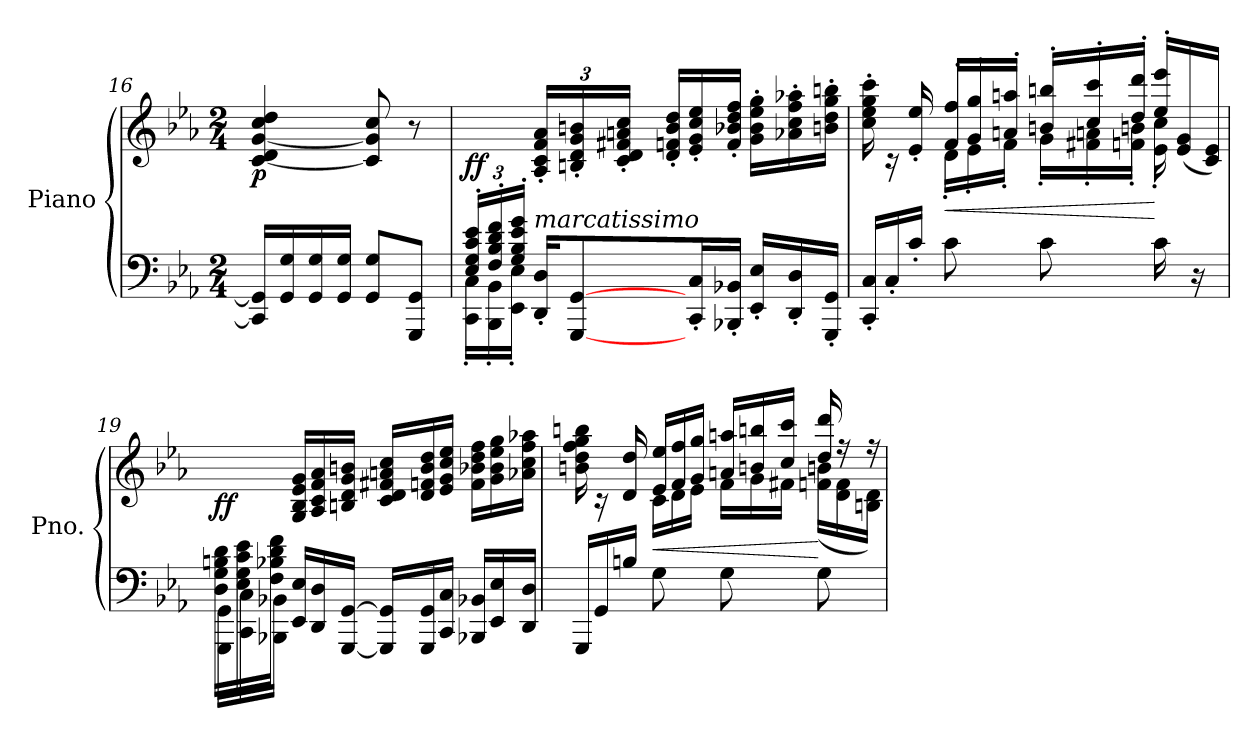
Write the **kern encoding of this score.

**kern	**kern	**dynam
*part1	*part1	*part1
*staff2	*staff1	*staff1/2
*I"Piano	*	*
*I'Pno.	*	*
*clefF4	*clefG2	*
*k[b-e-a-]	*k[b-e-a-]	*
*M2/4	*M2/4	*
=16	=16	=16
!	!	!LO:DY:b
16CC/] 16GG/]LL	[4c/ 4d/ [4g/ 4cc/ 4dd/	p
16GG/ 16G/	.	.
16GG/ 16G/	.	.
16GG/ 16G/JJ	.	.
8GG/ 8G/L	8c/] 8g/] 8cc/	.
8GGG/ 8GG/J	8r	.
=17	=17	=17
*^	*	*
*Xbrackettup	*Xtuplet	*	*
!	!	!	!LO:DY:b
24E-/' 24G/' 24c/' 24e-/'LL	24CC\' 24C\'LL	8ryy	ff
24F/' 24B-/' 24d/' 24f/'	24BBB-\' 24BB-\'	.	.
24G/' 24B-/' 24e-/' 24g/'JJ	24EE-\' 24E-\'JJ	.	.
*	*	*Xbrackettup	*
!LO:TX:a:i:t=marcatissimo	!	!	!
4.ryy	24DD/' 24D/'LL	24A-/' 24c/' 24f/' 24a-/'LL	.
.	[8GGG/ [8GG/	24Bn/' 24d/' 24g/' 24bn/'	.
.	.	24c/' 24d/' 24f#X/' 24an/' 24cc/'JJ	.
*	*	*Xtuplet	*
.	.	24d/' 24fn/' 24b/' 24dd/'LL	.
.	24CC/' 24C/'	24e-/' 24g/' 24cc/' 24ee-/'	.
.	24BBB-X/' 24BB-X/'JJ	24f/' 24b-X/' 24dd/' 24ff/'JJ	.
.	24EE-/' 24E-/'LL	24g\' 24b-\' 24ee-\' 24gg\'LL	.
.	24DD/' 24D/'	24a-X\' 24cc\' 24ff\' 24aa-X\'	.
.	24GGG/' 24GG/'JJ	24bn\' 24dd\' 24gg\' 24bbn\'JJ	.
*v	*v	*	*
!!LO:PB:g=z
=18	=18	=18
*	*^	*
24CC/' 24C/'LL	24cc\' 24ee-\' 24gg\' 24ccc\'	8ryy	.
24C'/	24rc	.	.
24c'/JJ	24e-/' 24ee-/'	.	.
!	!	!	!LO:HP:b
8c\	24f/' 24ff/'LL	24d'\LL	<
.	24g/' 24gg/'	24e-'\	.
.	24an/' 24aan/'JJ	24f'\JJ	.
8c\	24bn/' 24bbn/'LL	24g'\LL	.
.	24cc/' 24ccc/'	24f#X\' 24an\'	.
.	24dd/' 24ddd/'JJ	24fn\' 24bn\'JJ	.
16c\	24ee-/' 24eee-/'LL	24e-\' 24cc\'	[
.	(<24e-/ 24g/	24ryy	.
16r	.	.	.
.	24c/ 24e-/JJ)	24ryy	.
=19	=19	=19	=19
*^	*	*	*
!	!	!	!	!LO:DY:b
*	*	*v	*v	*
24D\ 24G\ 24Bn\ 24d\LL	24GGG\ 24GG\LL	8ryy	ff
24E-\ 24G\ 24c\ 24e-\	24CC\ 24C\	.	.
24F\ 24B-X\ 24d\ 24f\JJ	24BBB-X\ 24BB-X\JJ	.	.
4.ryy	24EE-/ 24E-/LL	24G/ 24B-/ 24e-/ 24g/LL	.
.	24DD/ 24D/	24A-/ 24c/ 24f/ 24a-/	.
.	[24GGG/ [24GG/JJ	24Bn/ 24d/ 24g/ 24bn/JJ	.
.	24GGG/] 24GG/]LL	24c/ 24d/ 24f#X/ 24an/ 24cc/LL	.
.	24GGG/ 24GG/	24d/ 24fn/ 24b/ 24dd/	.
.	24CC/ 24C/JJ	24e-/ 24g/ 24cc/ 24ee-/JJ	.
.	24BBB-X/ 24BB-X/LL	24f\ 24b-X\ 24dd\ 24ff\LL	.
.	24EE-/ 24E-/	24g\ 24b-\ 24ee-\ 24gg\	.
.	24DD/ 24D/JJ	24a-X\ 24cc\ 24ff\ 24aa-X\JJ	.
*v	*v	*	*
=20	=20	=20
*	*^	*
24GGG/LL	24bn\ 24dd\ 24ff\ 24gg\ 24bbn\	8ryy	.
24GG/	24rc	.	.
24Bn/JJ	24d/ 24dd/	.	.
!	!	!	!LO:HP:b
8G\	24e-/ 24ee-/LL	24c\LL	<
.	24f/ 24ff/	24d\	.
.	24g/ 24gg/JJ	24e-\JJ	.
8G\	24an/ 24aan/LL	24f\LL	.
.	24bn/ 24bbn/	24g\	.
.	24cc/ 24ccc/JJ	24f#X\JJ	.
8G\	24dd/ 24ddd/	(<24fn\ 24bn\LL	[
.	24r	24d\ 24f\	.
.	24r	24Bn\ 24d\JJ)	.
*	*v	*v	*
=	=	=
*-	*-	*-
